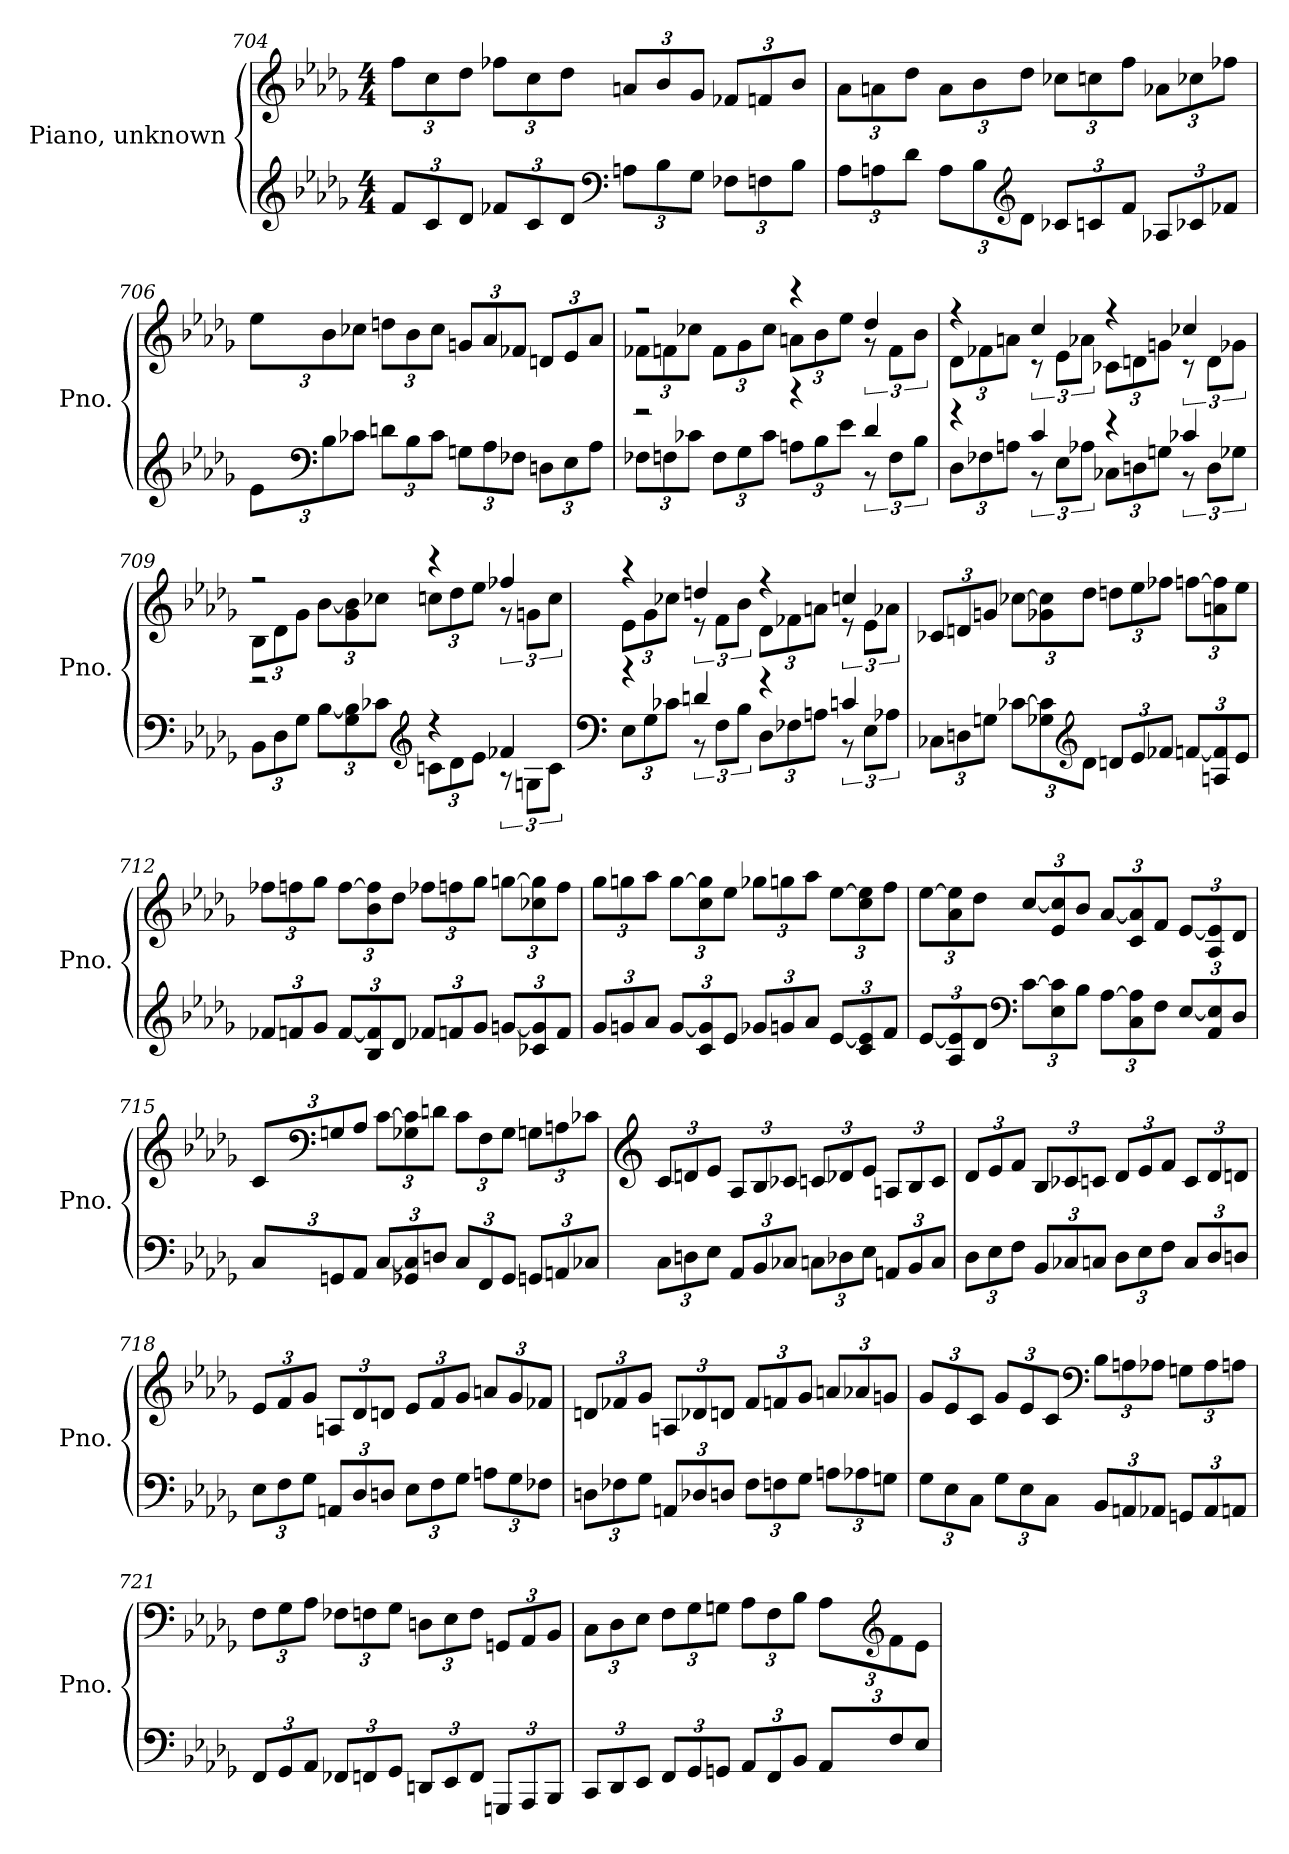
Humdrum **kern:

**kern	**kern
*part1	*part1
*staff2	*staff1
*I"Piano, unknown	*
*I'Pno.	*
*clefG2	*clefG2
*k[b-e-a-d-g-]	*k[b-e-a-d-g-]
*M4/4	*M4/4
*Xbrackettup	*Xbrackettup
=704	=704
12f/L	12ff\L
12c/	12cc\
12d-/J	12dd-\J
12f-X/L	12ff-X\L
12c/	12cc\
12d-/J	12dd-\J
*clefF4	*
12An\L	12an/L
12B-\	12b-/
12G-\J	12g-/J
12F-X\L	12f-X/L
12Fn\	12fn/
12B-\J	12b-/J
!!LO:LB:g=z
=705	=705
12A-\L	12a-\L
12An\	12an\
12d-\J	12dd-\J
12A\L	12a\L
12B-\	12b-\
*clefG2	*
12d-\J	12dd-\J
12c-X/L	12cc-X\L
12cn/	12ccn\
12f/J	12ff\J
12A-X/L	12a-X\L
12c-X/	12cc-X\
12f-X/J	12ff-X\J
=706	=706
12e-\L	12ee-\L
*clefF4	*
12B-\	12b-\
12c-X\J	12cc-X\J
12dn\L	12ddn\L
12B-\	12b-\
12c-\J	12cc-\J
12Gn\L	12gn/L
12A-\	12a-/
12F-X\J	12f-X/J
12Dn\L	12dn/L
12E-\	12e-/
12A-\J	12a-/J
!!LO:LB:g=z
=707	=707
*^	*^
2r	12F-X\L	2r	12f-X\L
.	12Fn\	.	12fn\
.	12c-X\J	.	12cc-X\J
.	12F\L	.	12f\L
.	12G-\	.	12g-\
.	12c-\J	.	12cc-\J
4r	12An\L	4r	12an\L
.	12B-\	.	12b-\
.	12e-\J	.	12ee-\J
*	*brackettup	*	*brackettup
4d-/	12r	4dd-/	12r
.	12F\L	.	12f\L
.	12B-\J	.	12b-\J
=708	=708	=708	=708
*	*Xbrackettup	*	*Xbrackettup
4r	12D-\L	4r	12d-\L
.	12F-X\	.	12f-X\
.	12An\J	.	12an\J
*	*brackettup	*	*brackettup
4c/	12r	4cc/	12r
.	12E-\L	.	12e-\L
.	12A-X\J	.	12a-X\J
*	*Xbrackettup	*	*Xbrackettup
4r	12C-X\L	4r	12c-X\L
.	12Dn\	.	12dn\
.	12Gn\J	.	12gn\J
*	*brackettup	*	*brackettup
4c-X/	12r	4cc-X/	12r
.	12D\L	.	12d\L
.	12G-X\J	.	12g-X\J
!!LO:LB:g=z	!!
=709	=709	=709	=709
*	*Xbrackettup	*	*Xbrackettup
2r	12BB-\L	2r	12B-\L
.	12D-\	.	12d-\
.	12G-\J	.	12g-\J
.	[12B-\L	.	[12b-\L
.	12G-\ 12B-\]	.	12g-\ 12b-\]
.	12c-X\J	.	12cc-X\J
*clefG2	*	*	*
4r	12cn\L	4r	12ccn\L
.	12d-\	.	12dd-\
.	12e-\J	.	12ee-\J
*	*brackettup	*	*brackettup
4f-X/	12r	4ff-X/	12r
.	12Gn\L	.	12gn\L
.	12c\J	.	12cc\J
=710	=710	=710	=710
*clefF4	*	*	*
*	*Xbrackettup	*	*Xbrackettup
4r	12E-\L	4r	12e-\L
.	12G-\	.	12g-\
.	12c-X\J	.	12cc-X\J
*	*brackettup	*	*brackettup
4dn/	12r	4ddn/	12r
.	12F\L	.	12f\L
.	12B-\J	.	12b-\J
*	*Xbrackettup	*	*Xbrackettup
4r	12D-\L	4r	12d-\L
.	12F-X\	.	12f-X\
.	12An\J	.	12an\J
*	*brackettup	*	*brackettup
4cn/	12r	4ccn/	12r
.	12E-\L	.	12e-\L
.	12A-X\J	.	12a-X\J
*v	*v	*	*
*	*v	*v
!!LO:LB:g=z
=711	=711
*Xbrackettup	*Xbrackettup
12C-X\L	12c-X/L
12Dn\	12dn/
12Gn\J	12gn/J
[12c-X\L	[12cc-X\L
12G-X\ 12c-\]	12g-X\ 12cc-\]
*clefG2	*
12d-\J	12dd-\J
12dn/L	12ddn\L
12e-/	12ee-\
12f-X/J	12ff-X\J
[12fn/L	[12ffn\L
12An/ 12f/]	12an\ 12ff\]
12e-/J	12ee-\J
=712	=712
12f-X/L	12ff-X\L
12fn/	12ffn\
12g-/J	12gg-\J
[12f/L	[12ff\L
12B-/ 12f/]	12b-\ 12ff\]
12d-/J	12dd-\J
12f-X/L	12ff-X\L
12fn/	12ffn\
12g-/J	12gg-\J
[12gn/L	[12ggn\L
12c-X/ 12g/]	12cc-X\ 12gg\]
12f/J	12ff\J
!!LO:PB:g=z
=713	=713
12g-/L	12gg-\L
12gn/	12ggn\
12a-/J	12aa-\J
[12g/L	[12gg\L
12c/ 12g/]	12cc\ 12gg\]
12e-/J	12ee-\J
12g-X/L	12gg-X\L
12gn/	12ggn\
12a-/J	12aa-\J
[12e-/L	[12ee-\L
12c/ 12e-/]	12cc\ 12ee-\]
12f/J	12ff\J
=714	=714
[12e-/L	[12ee-\L
12A-/ 12e-/]	12a-\ 12ee-\]
12d-/J	12dd-\J
*clefF4	*
[12c\L	[12cc/L
12E-\ 12c\]	12e-/ 12cc/]
12B-\J	12b-/J
[12A-\L	[12a-/L
12C\ 12A-\]	12c/ 12a-/]
12F\J	12f/J
[12E-/L	[12e-/L
12AA-/ 12E-/]	12A-/ 12e-/]
12D-/J	12d-/J
!!LO:LB:g=z
=715	=715
12C/L	12c/L
*	*clefF4
12GGn/	12Gn/
12AA-/J	12A-/J
[12C/L	[12c\L
12GG-X/ 12C/]	12G-X\ 12c\]
12Dn/J	12dn\J
12C/L	12c\L
12FF/	12F\
12GG-/J	12G-\J
12GGn/L	12Gn\L
12AAn/	12An\
12C-X/J	12c-X\J
=716	=716
*	*clefG2
12C\L	12c/L
12Dn\	12dn/
12E-\J	12e-/J
12AA-/L	12A-/L
12BB-/	12B-/
12C-X/J	12c-X/J
12Cn\L	12cn/L
12D-X\	12d-X/
12E-\J	12e-/J
12AAn/L	12An/L
12BB-/	12B-/
12C/J	12c/J
!!LO:LB:g=z
=717	=717
12D-\L	12d-/L
12E-\	12e-/
12F\J	12f/J
12BB-/L	12B-/L
12C-X/	12c-X/
12Cn/J	12cn/J
12D-\L	12d-/L
12E-\	12e-/
12F\J	12f/J
12C/L	12c/L
12D-/	12d-/
12Dn/J	12dn/J
=718	=718
12E-\L	12e-/L
12F\	12f/
12G-\J	12g-/J
12AAn/L	12An/L
12D-/	12d-/
12Dn/J	12dn/J
12E-\L	12e-/L
12F\	12f/
12G-\J	12g-/J
12An\L	12an/L
12G-\	12g-/
12F-X\J	12f-X/J
!!LO:LB:g=z
=719	=719
12Dn\L	12dn/L
12F-X\	12f-X/
12G-\J	12g-/J
12AAn/L	12An/L
12D-X/	12d-X/
12Dn/J	12dn/J
12F-\L	12f-/L
12Fn\	12fn/
12G-\J	12g-/J
12An\L	12an/L
12A-X\	12a-X/
12Gn\J	12gn/J
=720	=720
12G-\L	12g-/L
12E-\	12e-/
12C\J	12c/J
12G-\L	12g-/L
12E-\	12e-/
12C\J	12c/J
*	*clefF4
12BB-/L	12B-\L
12AAn/	12An\
12AA-X/J	12A-X\J
12GGn/L	12Gn\L
12AA-/	12A-\
12AAn/J	12An\J
!!LO:LB:g=z
=721	=721
12FF/L	12F\L
12GG-/	12G-\
12AA-/J	12A-\J
12FF-X/L	12F-X\L
12FFn/	12Fn\
12GG-/J	12G-\J
12DDn/L	12Dn\L
12EE-/	12E-\
12FF/J	12F\J
12GGGn/L	12GGn/L
12AAA-/	12AA-/
12BBB-/J	12BB-/J
=722	=722
12CC/L	12C\L
12DD-/	12D-\
12EE-/J	12E-\J
12FF/L	12F\L
12GG-/	12G-\
12GGn/J	12Gn\J
12AA-/L	12A-\L
12FF/	12F\
12BB-/J	12B-\J
12AA-/L	12A-\L
*	*clefG2
12F/	12f\
12E-/J	12e-\J
=	=
*-	*-
